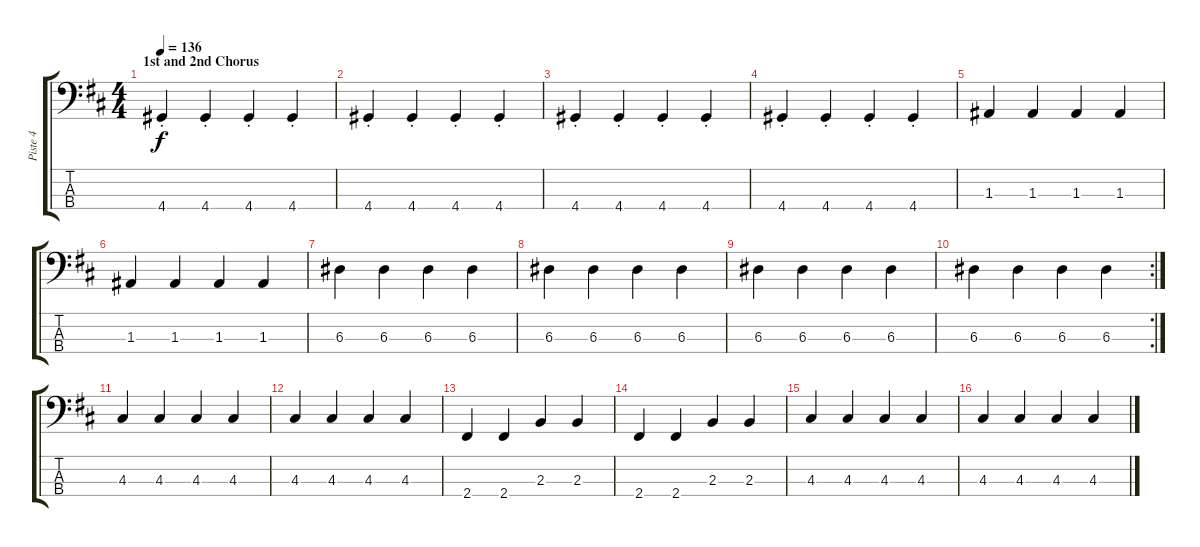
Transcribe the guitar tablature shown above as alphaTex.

\track ("Piste 4" "Piste 4") {instrument electricbassfinger}
\staff {score tabs}
\tuning (G2 D2 A1 E1) {hide}
\ts (4 4)
\section ("" "1st and 2nd Chorus")
\tempo 136
\clef f4
\ks d
4.4{st}.4{dy f} 4.4{st}.4 4.4{st}.4 4.4{st}.4 |
4.4{st}.4 4.4{st}.4 4.4{st}.4 4.4{st}.4 |
4.4{st}.4 4.4{st}.4 4.4{st}.4 4.4{st}.4 |
4.4{st}.4 4.4{st}.4 4.4{st}.4 4.4{st}.4 |
1.3.4 1.3.4 1.3.4 1.3.4 |
1.3.4 1.3.4 1.3.4 1.3.4 |
6.3.4 6.3.4 6.3.4 6.3.4 |
6.3.4 6.3.4 6.3.4 6.3.4 |
6.3.4 6.3.4 6.3.4 6.3.4 |
\rc 2
6.3.4 6.3.4 6.3.4 6.3.4 |
4.3.4 4.3.4 4.3.4 4.3.4 |
4.3.4 4.3.4 4.3.4 4.3.4 |
2.4.4 2.4.4 2.3.4 2.3.4 |
2.4.4 2.4.4 2.3.4 2.3.4 |
4.3.4 4.3.4 4.3.4 4.3.4 |
4.3.4 4.3.4 4.3.4 4.3.4
